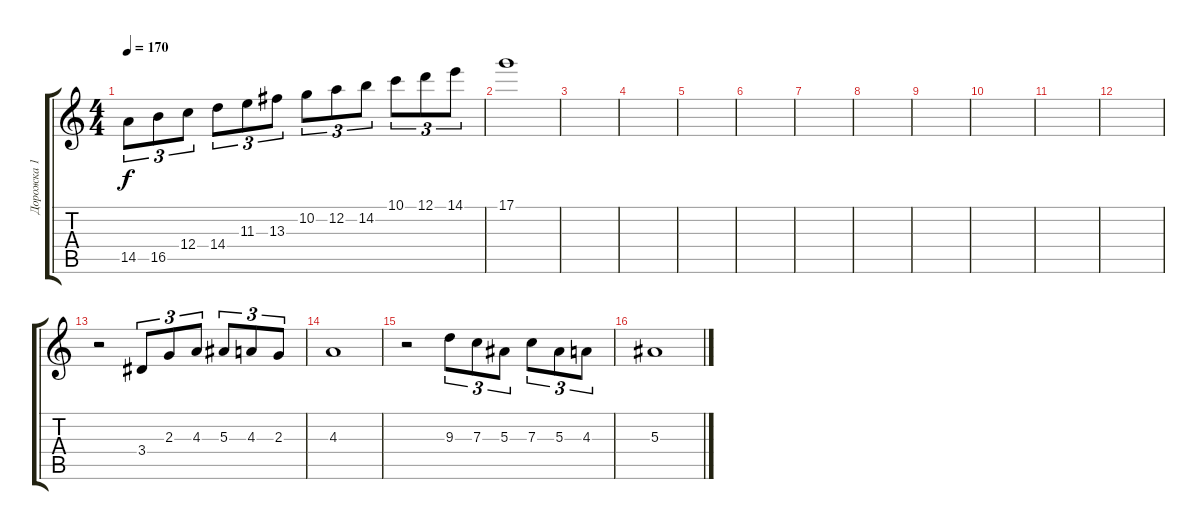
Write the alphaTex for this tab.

\track ("Дорожка 1" "Дорожка 1") {instrument distortionguitar}
\staff {score tabs}
\tuning (D4 A3 F3 C3 G2 D2) {hide}
\ts (4 4)
\tempo 170
\clef g2
\ks c
14.5.8{tu (3 2) dy f} 16.5.8{tu (3 2)} 12.4.8{tu (3 2)} 14.4.8{tu (3 2)} 11.3.8{tu (3 2)} 13.3.8{tu (3 2)} 10.2.8{tu (3 2)} 12.2.8{tu (3 2)} 14.2.8{tu (3 2)} 10.1.8{tu (3 2)} 12.1.8{tu (3 2)} 14.1.8{tu (3 2)} |
17.1.1 |
|
|
|
|
|
|
|
|
|
|
r.2 3.4.8{tu (3 2)} 2.3.8{tu (3 2)} 4.3.8{tu (3 2)} 5.3.8{tu (3 2)} 4.3.8{tu (3 2)} 2.3.8{tu (3 2)} |
4.3.1 |
r.2 9.3.8{tu (3 2)} 7.3.8{tu (3 2)} 5.3.8{tu (3 2)} 7.3.8{tu (3 2)} 5.3.8{tu (3 2)} 4.3.8{tu (3 2)} |
5.3.1
